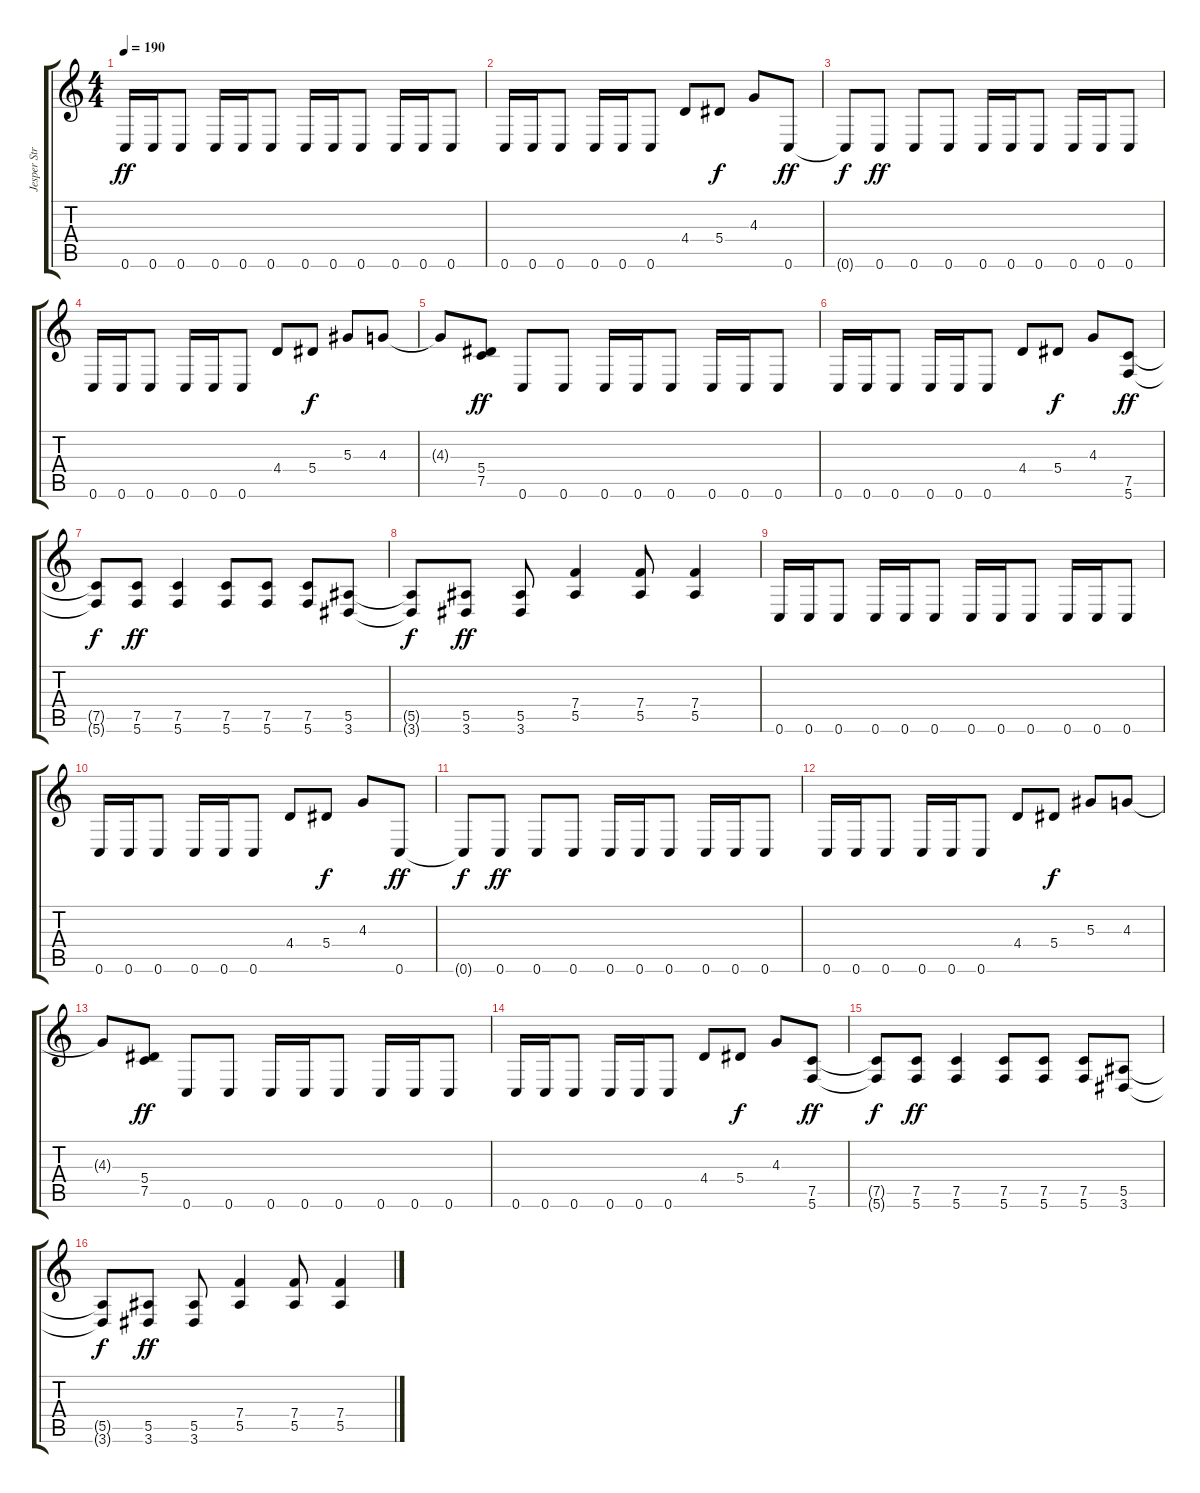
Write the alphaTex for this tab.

\track ("Jesper Stromblad" "Jesper Str") {instrument distortionguitar}
\staff {score tabs}
\tuning (C4 G3 Eb3 Bb2 F2 C2) {hide}
\ts (4 4)
\tempo 190
\clef g2
\ks c
0.6.16{dy ff instrument distortionguitar} 0.6.16 0.6.8 0.6.16 0.6.16 0.6.8 0.6.16 0.6.16 0.6.8 0.6.16 0.6.16 0.6.8 |
0.6.16 0.6.16 0.6.8 0.6.16 0.6.16 0.6.8 4.4.8 5.4.8{dy f} 4.3.8 0.6.8{dy ff} |
0.6{t}.8{dy f} 0.6.8{dy ff} 0.6.8 0.6.8 0.6.16 0.6.16 0.6.8 0.6.16 0.6.16 0.6.8 |
0.6.16 0.6.16 0.6.8 0.6.16 0.6.16 0.6.8 4.4.8 5.4.8{dy f} 5.3.8 4.3.8 |
4.3{t}.8 (5.4 7.5).8{dy ff} 0.6.8 0.6.8 0.6.16 0.6.16 0.6.8 0.6.16 0.6.16 0.6.8 |
0.6.16 0.6.16 0.6.8 0.6.16 0.6.16 0.6.8 4.4.8 5.4.8{dy f} 4.3.8 (7.5 5.6).8{dy ff} |
(7.5{t} 5.6{t}).8{dy f} (7.5 5.6).8{dy ff} (7.5 5.6).4 (7.5 5.6).8 (7.5 5.6).8 (7.5 5.6).8 (5.5 3.6).8 |
(5.5{t} 3.6{t}).8{dy f} (5.5 3.6).8{dy ff} (5.5 3.6).8 (7.4 5.5).4 (7.4 5.5).8 (7.4 5.5).4 |
0.6.16 0.6.16 0.6.8 0.6.16 0.6.16 0.6.8 0.6.16 0.6.16 0.6.8 0.6.16 0.6.16 0.6.8 |
0.6.16 0.6.16 0.6.8 0.6.16 0.6.16 0.6.8 4.4.8 5.4.8{dy f} 4.3.8 0.6.8{dy ff} |
0.6{t}.8{dy f} 0.6.8{dy ff} 0.6.8 0.6.8 0.6.16 0.6.16 0.6.8 0.6.16 0.6.16 0.6.8 |
0.6.16 0.6.16 0.6.8 0.6.16 0.6.16 0.6.8 4.4.8 5.4.8{dy f} 5.3.8 4.3.8 |
4.3{t}.8 (5.4 7.5).8{dy ff} 0.6.8 0.6.8 0.6.16 0.6.16 0.6.8 0.6.16 0.6.16 0.6.8 |
0.6.16 0.6.16 0.6.8 0.6.16 0.6.16 0.6.8 4.4.8 5.4.8{dy f} 4.3.8 (7.5 5.6).8{dy ff} |
(7.5{t} 5.6{t}).8{dy f} (7.5 5.6).8{dy ff} (7.5 5.6).4 (7.5 5.6).8 (7.5 5.6).8 (7.5 5.6).8 (5.5 3.6).8 |
(5.5{t} 3.6{t}).8{dy f} (5.5 3.6).8{dy ff} (5.5 3.6).8 (7.4 5.5).4 (7.4 5.5).8 (7.4 5.5).4
